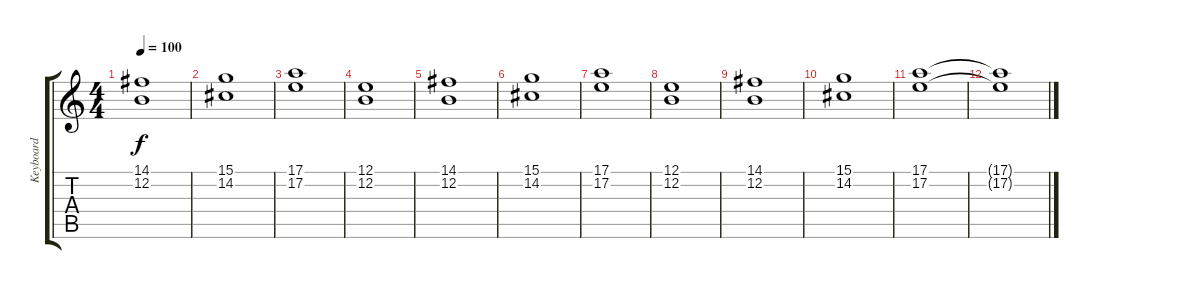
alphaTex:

\track ("Keyboard" "Keyboard") {instrument pad8sweep}
\staff {score tabs}
\tuning (E4 B3 G3 D3 A2 E2) {hide}
\ts (4 4)
\tempo 100
\clef g2
\ks c
(14.1 12.2).1{dy f} |
(15.1 14.2).1 |
(17.1 17.2).1 |
(12.1 12.2).1 |
(14.1 12.2).1 |
(15.1 14.2).1 |
(17.1 17.2).1 |
(12.1 12.2).1 |
(14.1 12.2).1 |
(15.1 14.2).1 |
(17.1 17.2).1{volume 0} |
(17.1{t} 17.2{t}).1
